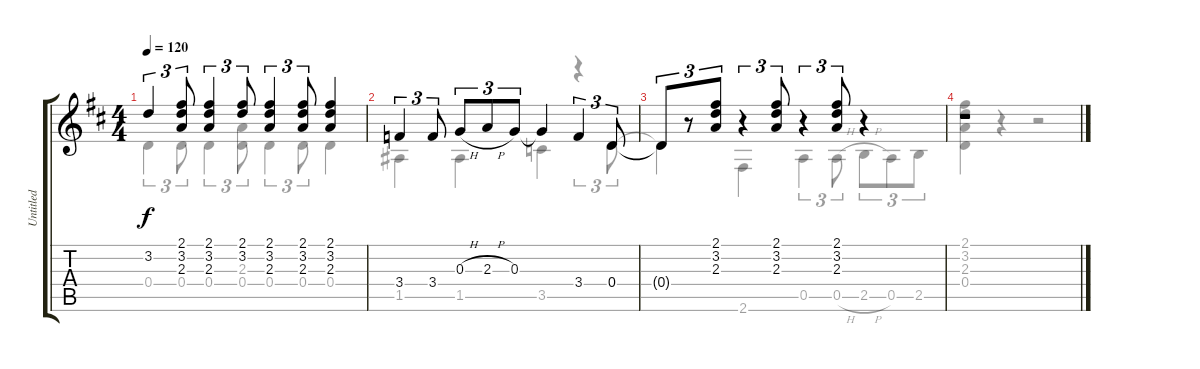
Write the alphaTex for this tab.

\track ("Untitled" "Untitled") {instrument acousticguitarnylon}
\staff {score tabs}
\tuning (E4 B3 G3 D3 A2 E2) {hide}
\voice
\ts (4 4)
\tempo 120
\clef g2
\ks d
3.2{t}.4{tu (3 2) dy f} (2.1 3.2 2.3).8{tu (3 2)} (2.1 3.2 2.3).4{tu (3 2)} (2.1 3.2).8{tu (3 2)} (2.1 3.2 2.3).4{tu (3 2)} (2.1 3.2 2.3).8{tu (3 2)} (2.1 3.2 2.3).4 |
3.4.4{tu (3 2)} 3.4.8{tu (3 2)} 0.3{h}.8{tu (3 2)} 2.3{h}.8{tu (3 2)} 0.3.8{tu (3 2)} 0.3{t}.4 3.4.4{tu (3 2)} 0.4.8{tu (3 2)} |
0.4{t}.8{tu (3 2)} r.8{tu (3 2)} (2.1 3.2 2.3).8{tu (3 2)} r.4{tu (3 2)} (2.1 3.2 2.3).8{tu (3 2)} r.4{tu (3 2)} (2.1 3.2 2.3).8{tu (3 2)} r.4 |
r.1
\voice
\clef g2
\ottava regular
\simile none
\ks d
0.4.4{tu (3 2) dy f} 0.4.8{tu (3 2)} 0.4.4{tu (3 2)} (2.3 0.4).8{tu (3 2)} 0.4.4{tu (3 2)} 0.4.8{tu (3 2)} 0.4.4 |
1.5.4 1.5.4 3.5.4 r.4{tu (3 2)} 0.4.8{tu (3 2)} |
0.4{t}.4 2.6.4 0.5.4{tu (3 2)} 0.5{h}.8{tu (3 2)} 2.5{h}.8{tu (3 2)} 0.5.8{tu (3 2)} 2.5.8{tu (3 2)} |
(2.1 3.2 2.3 0.4).4 r.4 r.2
